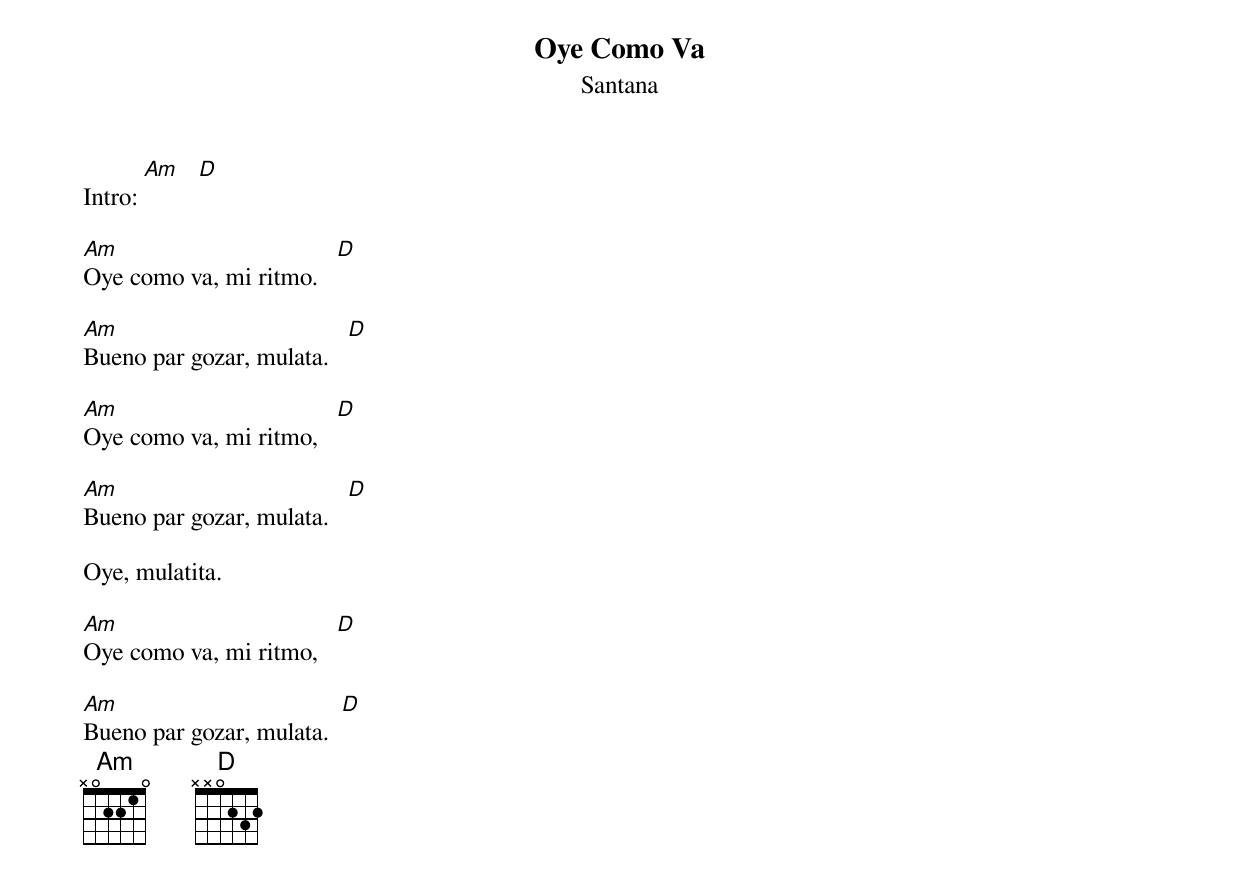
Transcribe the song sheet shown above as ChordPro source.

{title:Oye Como Va}
{subtitle:Santana}
Intro: [Am]   [D]

[Am]Oye como va, mi ritmo.   [D]

[Am]Bueno par gozar, mulata.   [D]

[Am]Oye como va, mi ritmo,   [D]

[Am]Bueno par gozar, mulata.   [D]

Oye, mulatita.

[Am]Oye como va, mi ritmo,   [D]

[Am]Bueno par gozar, mulata.  [D]
